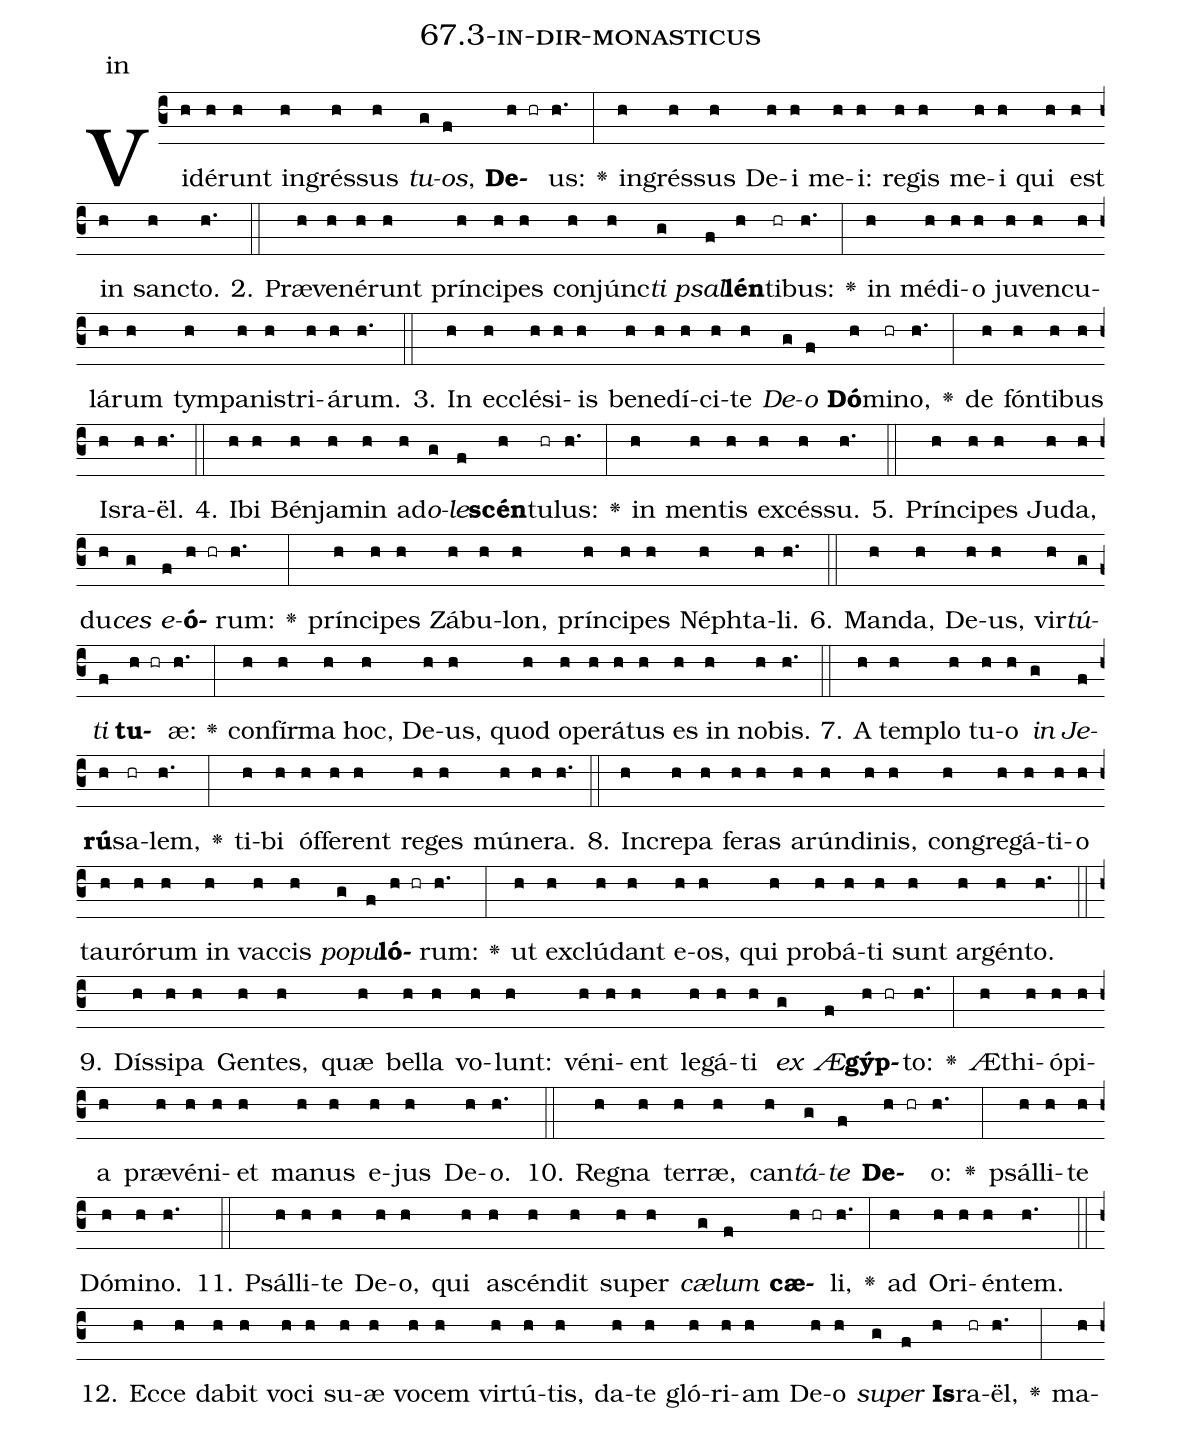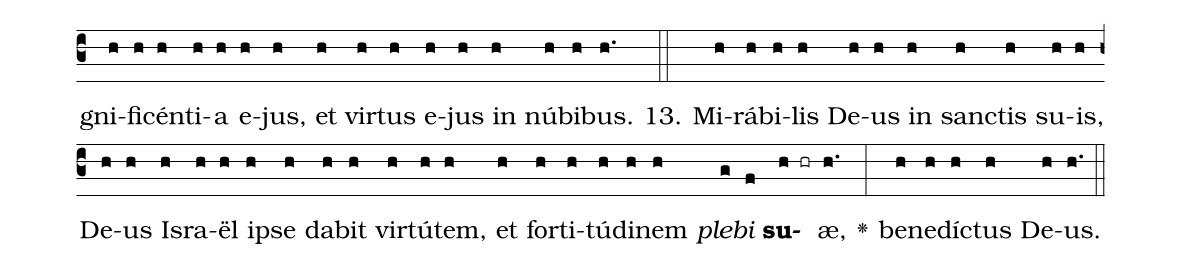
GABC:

name: 67.3-in-dir-monasticus;
annotation: in;
%%
(c3)Vi(h)dé(h)runt(h) in(h)grés(h)sus(h) <i>tu</i>(g)<i>os</i>,(f) <b>De</b>(h hr)us:(h.) <v>\greheightstar</v>(:) in(h)grés(h)sus(h) De(h)i(h) me(h)i:(h) re(h)gis(h) me(h)i(h) qui(h) est(h) in(h) sanc(h)to.(h.) (::)
2. Præ(h)ve(h)né(h)runt(h) prín(h)ci(h)pes(h) con(h)júnc(h)<i>ti</i>(g) <i>psal</i>(f)<b>lén</b>(h)ti(hr)bus:(h.) <v>\greheightstar</v>(:) in(h) mé(h)di(h)o(h) ju(h)ven(h)cu(h)lá(h)rum(h) tym(h)pa(h)nis(h)tri(h)á(h)rum.(h.) (::)
3. In(h) ec(h)clé(h)si(h)is(h) be(h)ne(h)dí(h)ci(h)te(h) <i>De</i>(g)<i>o</i>(f) <b>Dó</b>(h)mi(hr)no,(h.) <v>\greheightstar</v>(:) de(h) fón(h)ti(h)bus(h) Is(h)ra(h)ël.(h.) (::)
4. I(h)bi(h) Bén(h)ja(h)min(h) ad(h)<i>o</i>(g)<i>le</i>(f)<b>scén</b>(h)tu(hr)lus:(h.) <v>\greheightstar</v>(:) in(h) men(h)tis(h) ex(h)cés(h)su.(h.) (::)
5. Prín(h)ci(h)pes(h) Ju(h)da,(h) du(h)<i>ces</i>(g) <i>e</i>(f)<b>ó</b>(h hr)rum:(h.) <v>\greheightstar</v>(:) prín(h)ci(h)pes(h) Zá(h)bu(h)lon,(h) prín(h)ci(h)pes(h) Néph(h)ta(h)li.(h.) (::)
6. Man(h)da,(h) De(h)us,(h) vir(h)<i>tú</i>(g)<i>ti</i>(f) <b>tu</b>(h hr)æ:(h.) <v>\greheightstar</v>(:) con(h)fír(h)ma(h) hoc,(h) De(h)us,(h) quod(h) o(h)pe(h)rá(h)tus(h) es(h) in(h) no(h)bis.(h.) (::)
7. A(h) tem(h)plo(h) tu(h)o(h) <i>in</i>(g) <i>Je</i>(f)<b>rú</b>(h)sa(hr)lem,(h.) <v>\greheightstar</v>(:) ti(h)bi(h) óf(h)fe(h)rent(h) re(h)ges(h) mú(h)ne(h)ra.(h.) (::)
8. In(h)cre(h)pa(h) fe(h)ras(h) a(h)rún(h)di(h)nis,(h) con(h)gre(h)gá(h)ti(h)o(h) tau(h)ró(h)rum(h) in(h) vac(h)cis(h) <i>po</i>(g)<i>pu</i>(f)<b>ló</b>(h hr)rum:(h.) <v>\greheightstar</v>(:) ut(h) ex(h)clú(h)dant(h) e(h)os,(h) qui(h) pro(h)bá(h)ti(h) sunt(h) ar(h)gén(h)to.(h.) (::)
9. Dís(h)si(h)pa(h) Gen(h)tes,(h) quæ(h) bel(h)la(h) vo(h)lunt:(h) vé(h)ni(h)ent(h) le(h)gá(h)ti(h) <i>ex</i>(g) <i>Æ</i>(f)<b>gýp</b>(h hr)to:(h.) <v>\greheightstar</v>(:) Æ(h)thi(h)ó(h)pi(h)a(h) præ(h)vé(h)ni(h)et(h) ma(h)nus(h) e(h)jus(h) De(h)o.(h.) (::)
10. Re(h)gna(h) ter(h)ræ,(h) can(h)<i>tá</i>(g)<i>te</i>(f) <b>De</b>(h hr)o:(h.) <v>\greheightstar</v>(:) psál(h)li(h)te(h) Dó(h)mi(h)no.(h.) (::)
11. Psál(h)li(h)te(h) De(h)o,(h) qui(h) a(h)scén(h)dit(h) su(h)per(h) <i>cæ</i>(g)<i>lum</i>(f) <b>cæ</b>(h hr)li,(h.) <v>\greheightstar</v>(:) ad(h) O(h)ri(h)én(h)tem.(h.) (::)
12. Ec(h)ce(h) da(h)bit(h) vo(h)ci(h) su(h)æ(h) vo(h)cem(h) vir(h)tú(h)tis,(h) da(h)te(h) gló(h)ri(h)am(h) De(h)o(h) <i>su</i>(g)<i>per</i>(f) <b>Is</b>(h)ra(hr)ël,(h.) <v>\greheightstar</v>(:) ma(h)gni(h)fi(h)cén(h)ti(h)a(h) e(h)jus,(h) et(h) vir(h)tus(h) e(h)jus(h) in(h) nú(h)bi(h)bus.(h.) (::)
13. Mi(h)rá(h)bi(h)lis(h) De(h)us(h) in(h) sanc(h)tis(h) su(h)is,(h) De(h)us(h) Is(h)ra(h)ël(h) ip(h)se(h) da(h)bit(h) vir(h)tú(h)tem,(h) et(h) for(h)ti(h)tú(h)di(h)nem(h) <i>ple</i>(g)<i>bi</i>(f) <b>su</b>(h hr)æ,(h.) <v>\greheightstar</v>(:) be(h)ne(h)díc(h)tus(h) De(h)us.(h.) (::)
